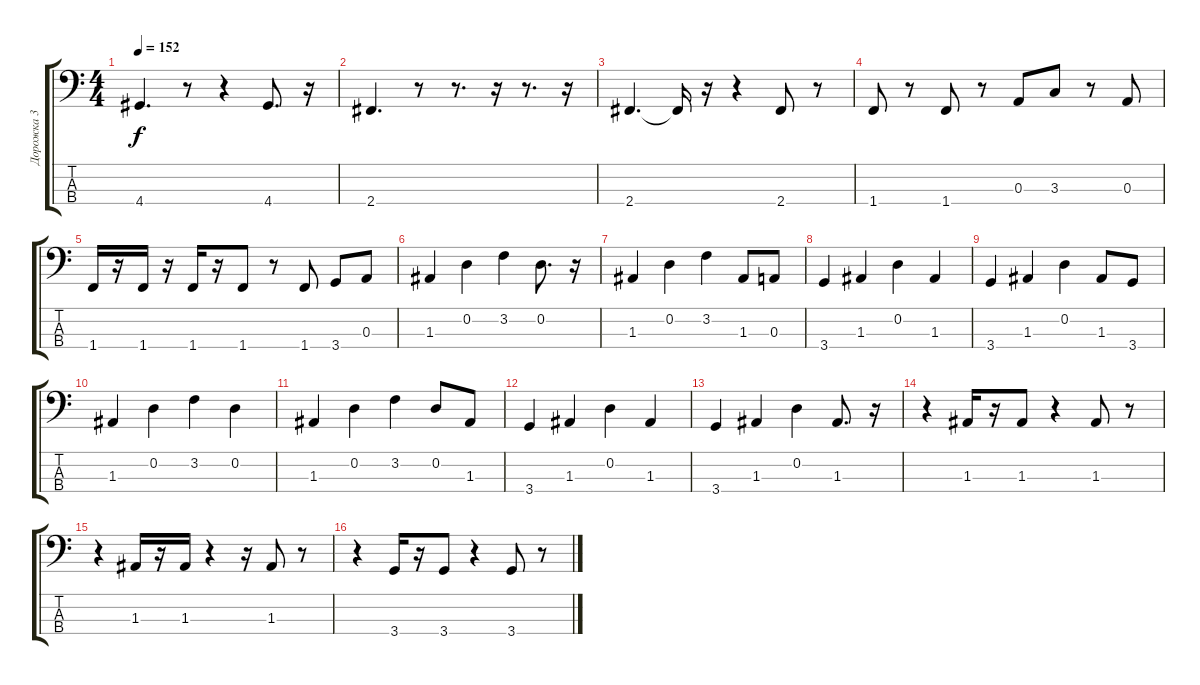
\track ("Дорожка 3" "Дорожка 3") {instrument electricbassfinger}
\staff {score tabs}
\tuning (G2 D2 A1 E1) {hide}
\ts (4 4)
\tempo 152
\clef f4
\ks c
4.4.4{d dy f} r.8 r.4 4.4.8{d} r.16 |
2.4.4{d} r.8 r.8{d} r.16 r.8{d} r.16 |
2.4.4{d} 2.4{t}.16 r.16 r.4 2.4.8 r.8 |
1.4.8 r.8 1.4.8 r.8 0.3.8 3.3.8 r.8 0.3.8 |
1.4.16 r.16 1.4.16 r.16 1.4.16 r.16 1.4.8 r.8 1.4.8 3.4.8 0.3.8 |
1.3.4 0.2.4 3.2.4 0.2.8{d} r.16 |
1.3.4 0.2.4 3.2.4 1.3.8 0.3.8 |
3.4.4 1.3.4 0.2.4 1.3.4 |
3.4.4 1.3.4 0.2.4 1.3.8 3.4.8 |
1.3.4 0.2.4 3.2.4 0.2.4 |
1.3.4 0.2.4 3.2.4 0.2.8 1.3.8 |
3.4.4 1.3.4 0.2.4 1.3.4 |
3.4.4 1.3.4 0.2.4 1.3.8{d} r.16 |
r.4 1.3.16 r.16 1.3.8 r.4 1.3.8 r.8 |
r.4 1.3.16 r.16 1.3.16 r.4 r.16 1.3.8 r.8 |
r.4 3.4.16 r.16 3.4.8 r.4 3.4.8 r.8
